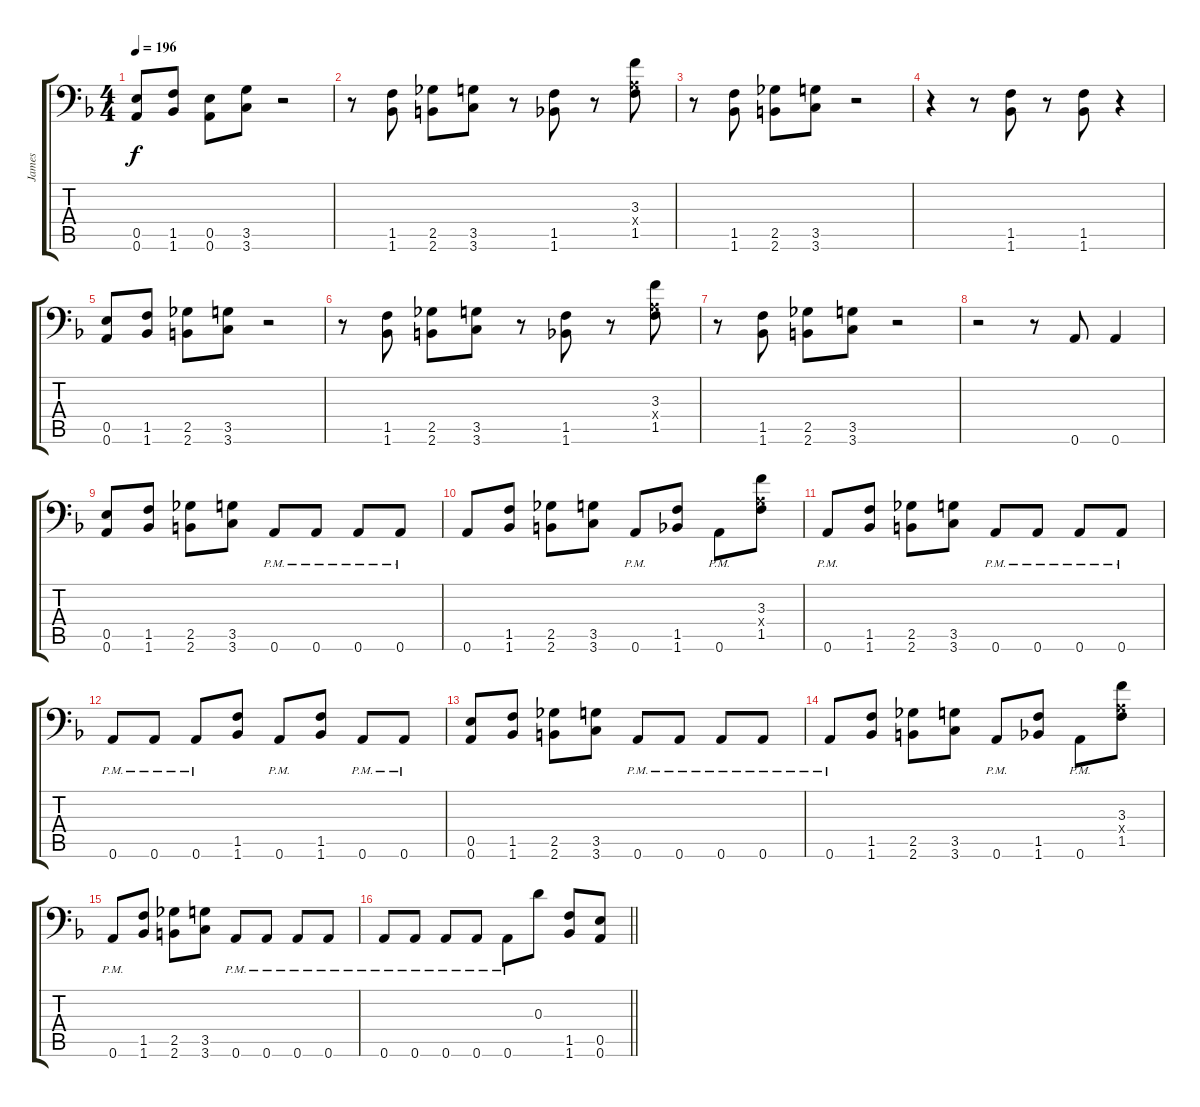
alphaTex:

\track ("James" "James") {instrument distortionguitar}
\staff {score tabs}
\tuning (B3 Gb3 D3 A2 E2 A1) {hide}
\ts (4 4)
\tempo 196
\clef f4
\ks dminor
(0.5 0.6).8{dy f} (1.5 1.6).8 (0.5 0.6).8 (3.5 3.6).8 r.2 |
r.8 (1.5 1.6).8 (2.5 2.6).8 (3.5 3.6).8 r.8 (1.5 1.6).8 r.8 (3.3 0.4{x} 1.5).8 |
r.8 (1.5 1.6).8 (2.5 2.6).8 (3.5 3.6).8 r.2 |
r.4 r.8 (1.5 1.6).8 r.8 (1.5 1.6).8 r.4 |
(0.5 0.6).8 (1.5 1.6).8 (2.5 2.6).8 (3.5 3.6).8 r.2 |
r.8 (1.5 1.6).8 (2.5 2.6).8 (3.5 3.6).8 r.8 (1.5 1.6).8 r.8 (3.3 0.4{x} 1.5).8 |
r.8 (1.5 1.6).8 (2.5 2.6).8 (3.5 3.6).8 r.2 |
r.2 r.8 0.6.8 0.6.4 |
(0.5 0.6).8 (1.5 1.6).8 (2.5 2.6).8 (3.5 3.6).8 0.6{pm}.8 0.6{pm}.8 0.6{pm}.8 0.6{pm}.8 |
0.6.8 (1.5 1.6).8 (2.5 2.6).8 (3.5 3.6).8 0.6{pm}.8 (1.5 1.6).8 0.6{pm}.8 (3.3 0.4{x} 1.5).8 |
0.6{pm}.8 (1.5 1.6).8 (2.5 2.6).8 (3.5 3.6).8 0.6{pm}.8 0.6{pm}.8 0.6{pm}.8 0.6{pm}.8 |
0.6{pm}.8 0.6{pm}.8 0.6{pm}.8 (1.5 1.6).8 0.6{pm}.8 (1.5 1.6).8 0.6{pm}.8 0.6{pm}.8 |
(0.5 0.6).8 (1.5 1.6).8 (2.5 2.6).8 (3.5 3.6).8 0.6{pm}.8 0.6{pm}.8 0.6{pm}.8 0.6{pm}.8 |
0.6{pm}.8 (1.5 1.6).8 (2.5 2.6).8 (3.5 3.6).8 0.6{pm}.8 (1.5 1.6).8 0.6{pm}.8 (3.3 0.4{x} 1.5).8 |
0.6{pm}.8 (1.5 1.6).8 (2.5 2.6).8 (3.5 3.6).8 0.6{pm}.8 0.6{pm}.8 0.6{pm}.8 0.6{pm}.8 |
\barLineRight lightlight
0.6{pm}.8 0.6{pm}.8 0.6{pm}.8 0.6{pm}.8 0.6{pm}.8 0.3.8 (1.5 1.6).8 (0.5 0.6).8
